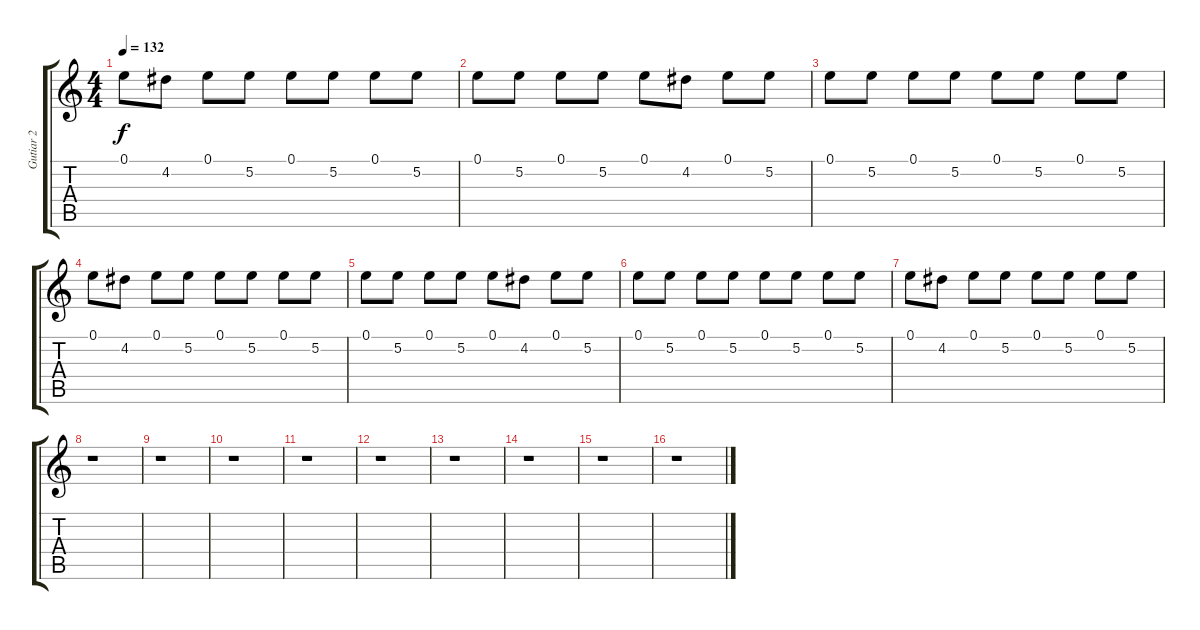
\track ("Gutiar 2" "Gutiar 2") {instrument electricguitarclean}
\staff {score tabs}
\tuning (E4 B3 G3 D3 A2 E2) {hide}
\ts (4 4)
\tempo 132
\clef g2
\ks c
0.1.8{dy f} 4.2.8 0.1.8 5.2.8 0.1.8 5.2.8 0.1.8 5.2.8 |
0.1.8 5.2.8 0.1.8 5.2.8 0.1.8 4.2.8 0.1.8 5.2.8 |
0.1.8 5.2.8 0.1.8 5.2.8 0.1.8 5.2.8 0.1.8 5.2.8 |
0.1.8 4.2.8 0.1.8 5.2.8 0.1.8 5.2.8 0.1.8 5.2.8 |
0.1.8 5.2.8 0.1.8 5.2.8 0.1.8 4.2.8 0.1.8 5.2.8 |
0.1.8 5.2.8 0.1.8 5.2.8 0.1.8 5.2.8 0.1.8 5.2.8 |
0.1.8 4.2.8 0.1.8 5.2.8 0.1.8 5.2.8 0.1.8 5.2.8 |
r.1 |
r.1 |
r.1 |
r.1 |
r.1 |
r.1 |
r.1 |
r.1 |
r.1
